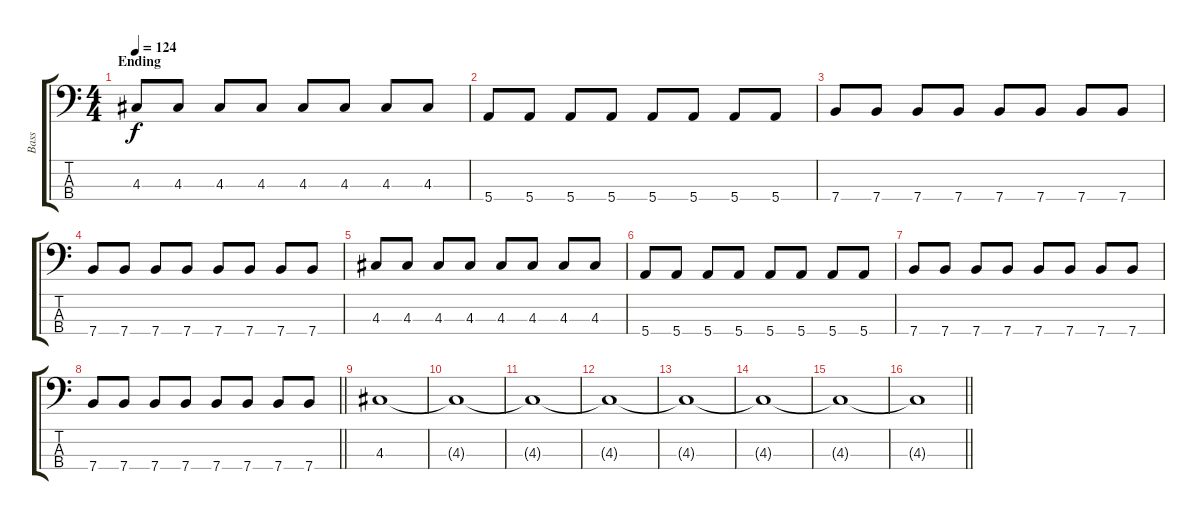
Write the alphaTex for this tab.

\track ("Bass" "Bass") {instrument electricbassfinger}
\staff {score tabs}
\tuning (G2 D2 A1 E1) {hide}
\ts (4 4)
\section ("" "Ending")
\tempo 124
\clef f4
\ks c
4.3.8{dy f} 4.3.8 4.3.8 4.3.8 4.3.8 4.3.8 4.3.8 4.3.8 |
5.4.8 5.4.8 5.4.8 5.4.8 5.4.8 5.4.8 5.4.8 5.4.8 |
7.4.8 7.4.8 7.4.8 7.4.8 7.4.8 7.4.8 7.4.8 7.4.8 |
7.4.8 7.4.8 7.4.8 7.4.8 7.4.8 7.4.8 7.4.8 7.4.8 |
4.3.8 4.3.8 4.3.8 4.3.8 4.3.8 4.3.8 4.3.8 4.3.8 |
5.4.8 5.4.8 5.4.8 5.4.8 5.4.8 5.4.8 5.4.8 5.4.8 |
7.4.8 7.4.8 7.4.8 7.4.8 7.4.8 7.4.8 7.4.8 7.4.8 |
\barLineRight lightlight
7.4.8 7.4.8 7.4.8 7.4.8 7.4.8 7.4.8 7.4.8 7.4.8 |
4.3.1 |
4.3{t}.1 |
4.3{t}.1 |
4.3{t}.1 |
4.3{t}.1 |
4.3{t}.1 |
4.3{t}.1 |
\barLineRight lightlight
4.3{t}.1
